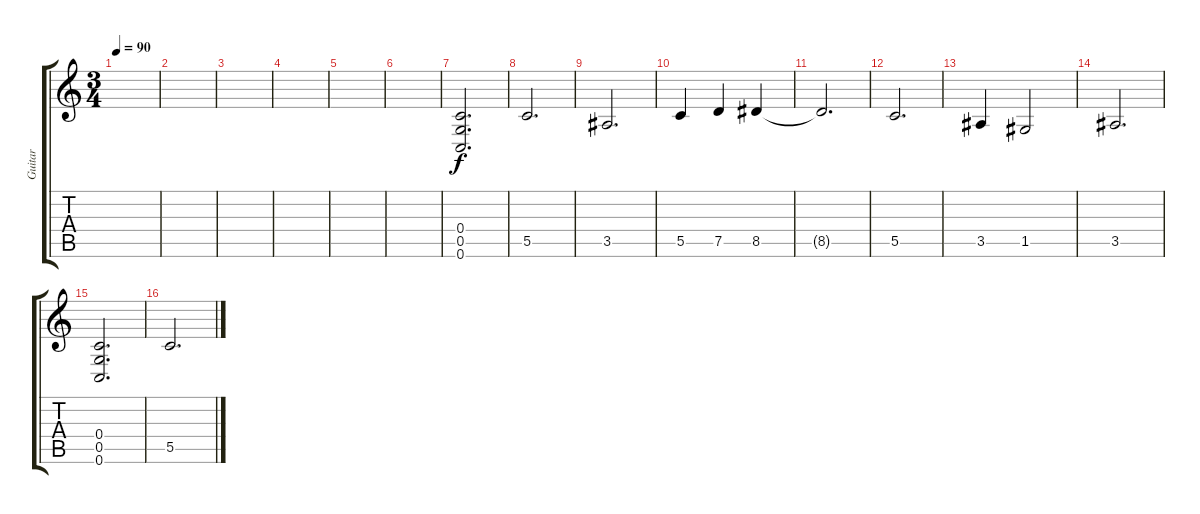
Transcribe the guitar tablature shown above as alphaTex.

\track ("Guitar" "Guitar") {instrument distortionguitar}
\staff {score tabs}
\tuning (D4 A3 F3 C3 G2 C2) {hide}
\ts (3 4)
\tempo 90
\clef g2
\ks c
|
|
|
|
|
|
(0.4 0.5 0.6).2{d} |
5.5.2{d} |
3.5.2{d} |
5.5.4 7.5.4 8.5.4 |
8.5{t}.2{d} |
5.5.2{d} |
3.5.4 1.5.2 |
3.5.2{d} |
(0.4 0.5 0.6).2{d} |
5.5.2{d}
